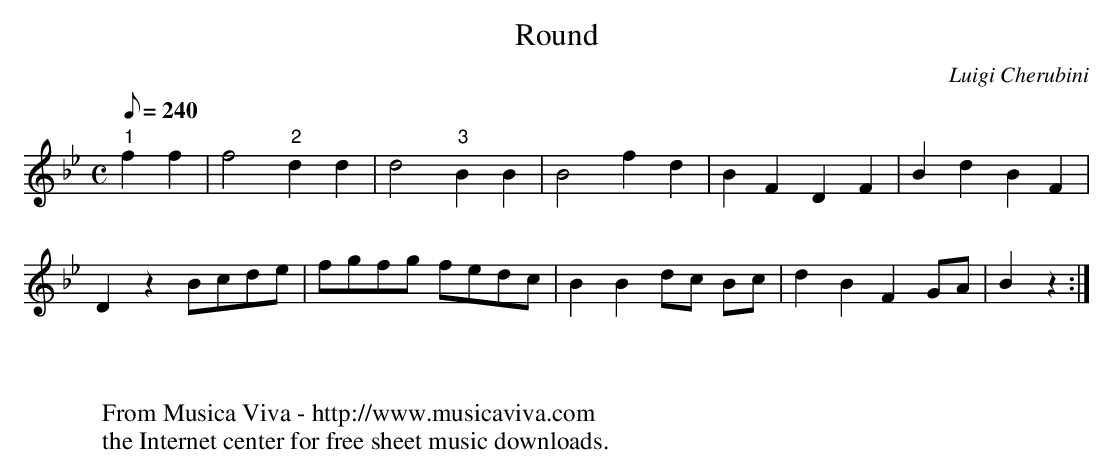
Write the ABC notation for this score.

X:1
T:Round
C:Luigi Cherubini
M:C
L:1/8
Q:240
K:Bb
"1"f2f2|f4"2"d2d2|d4"3"B2B2|B4f2d2|B2F2D2F2|B2d2B2F2|
D2 z2 Bcde|fgfg fedc|B2B2 dc Bc|d2B2F2GA|B2 z2:|]
W:
W:
W:  From Musica Viva - http://www.musicaviva.com
W:  the Internet center for free sheet music downloads.
